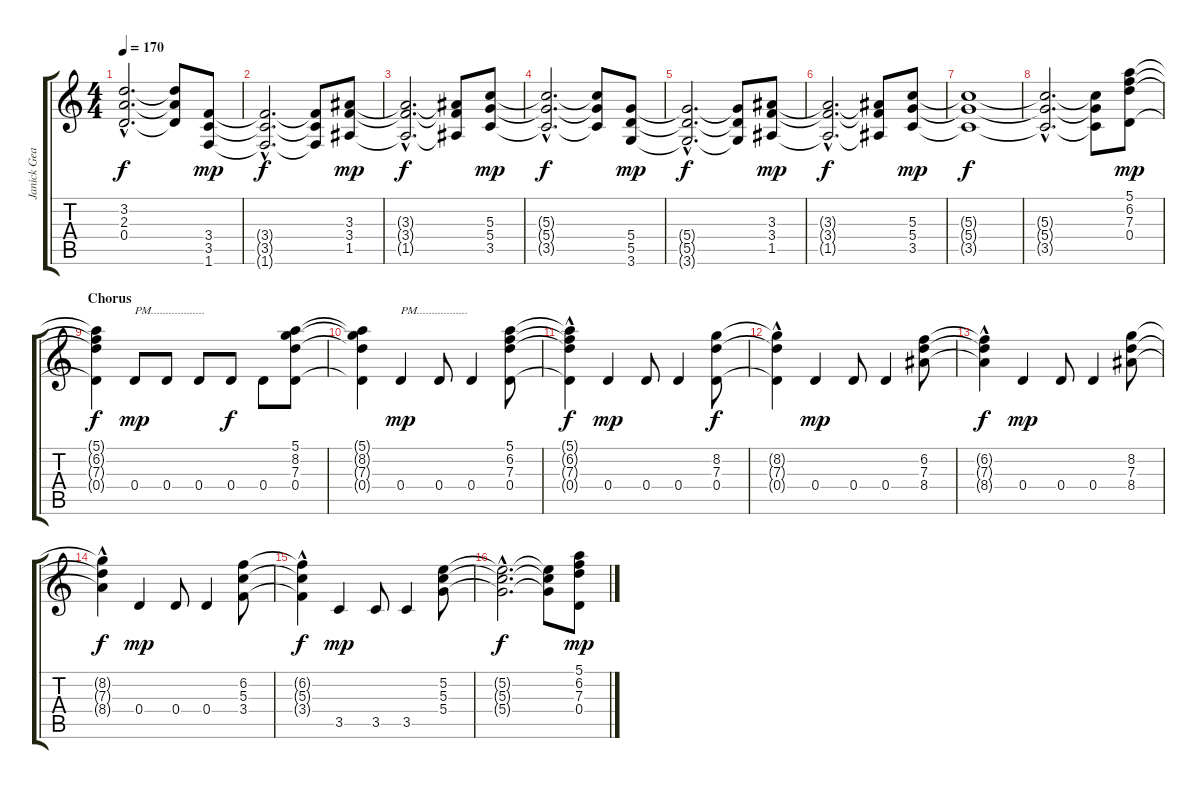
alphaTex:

\track ("Janick Gears" "Janick Gea") {instrument distortionguitar}
\staff {score tabs}
\tuning (E4 B3 G3 D3 A2 E2) {hide}
\ts (4 4)
\tempo 170
\clef g2
\ks c
(3.2{hac t} 2.3{hac t} 0.4{hac t}).2{d dy f} (3.2{t} 2.3{t} 0.4{t}).8 (3.4 3.5 1.6).8{dy mp} |
(3.4{hac t} 3.5{hac t} 1.6{hac t}).2{d dy f} (3.4{t} 3.5{t} 1.6{t}).8 (3.3 3.4 1.5).8{dy mp} |
(3.3{hac t} 3.4{hac t} 1.5{hac t}).2{d dy f} (3.3{t} 3.4{t} 1.5{t}).8 (5.3 5.4 3.5).8{dy mp} |
(5.3{hac t} 5.4{hac t} 3.5{hac t}).2{d dy f} (5.3{t} 5.4{t} 3.5{t}).8 (5.4 5.5 3.6).8{dy mp} |
(5.4{hac t} 5.5{hac t} 3.6{hac t}).2{d dy f} (5.4{t} 5.5{t} 3.6{t}).8 (3.3 3.4 1.5).8{dy mp} |
(3.3{hac t} 3.4{hac t} 1.5{hac t}).2{d dy f} (3.3{t} 3.4{t} 1.5{t}).8 (5.3 5.4 3.5).8{dy mp} |
(5.3{t} 5.4{t} 3.5{t}).1{dy f} |
(5.3{hac t} 5.4{hac t} 3.5{hac t}).2{d} (5.3{t} 5.4{t} 3.5{t}).8 (5.1 6.2 7.3 0.4).8{dy mp} |
\section ("" "Chorus")
(5.1{t} 6.2{t} 7.3{t} 0.4{t}).4{dy f} 0.4.8{txt "PM.................." dy mp} 0.4.8 0.4.8 0.4.8{dy f} 0.4.8 (5.1 8.2 7.3 0.4).8 |
(5.1{t} 8.2{t} 7.3{t} 0.4{t}).4 0.4.4{txt "PM................." dy mp} 0.4.8 0.4.4 (5.1 6.2 7.3 0.4).8 |
(5.1{hac t} 6.2{hac t} 7.3{hac t} 0.4{t}).4{dy f} 0.4.4{dy mp} 0.4.8 0.4.4 (8.2 7.3 0.4).8{dy f} |
(8.2{hac t} 7.3{t} 0.4{t}).4 0.4.4{dy mp} 0.4.8 0.4.4 (6.2 7.3 8.4).8 |
(6.2{hac t} 7.3{t} 8.4{t}).4{dy f} 0.4.4{dy mp} 0.4.8 0.4.4 (8.2 7.3 8.4).8 |
(8.2{hac t} 7.3{t} 8.4{t}).4{dy f} 0.4.4{dy mp} 0.4.8 0.4.4 (6.2 5.3 3.4).8 |
(6.2{hac t} 5.3{t} 3.4{hac t}).4{dy f} 3.5.4{dy mp} 3.5.8 3.5.4 (5.2 5.3 5.4).8 |
(5.2{hac t} 5.3{hac t} 5.4{hac t}).2{d dy f} (5.2{t} 5.3{t} 5.4{t}).8 (5.1 6.2 7.3 0.4).8{dy mp}
